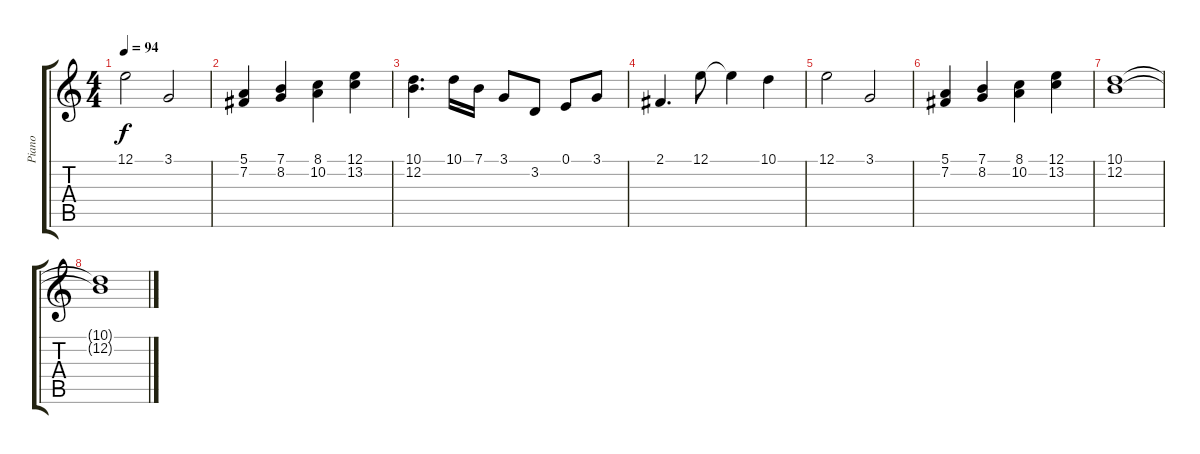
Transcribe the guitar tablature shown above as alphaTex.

\track ("Piano" "Piano") {instrument electricpiano2}
\staff {score tabs}
\tuning (E4 B3 G3 D3 A2 E2) {hide}
\ts (4 4)
\tempo 94
\clef g2
\ks c
12.1.2{dy f} 3.1.2 |
(5.1 7.2).4 (7.1 8.2).4 (8.1 10.2).4 (12.1 13.2).4 |
(10.1 12.2).4{d} 10.1.16 7.1.16 3.1.8 3.2.8 0.1.8 3.1.8 |
2.1.4{d} 12.1.8 12.1{t}.4 10.1.4 |
12.1.2 3.1.2 |
(5.1 7.2).4 (7.1 8.2).4 (8.1 10.2).4 (12.1 13.2).4 |
(10.1 12.2).1 |
(10.1{t} 12.2{t}).1
